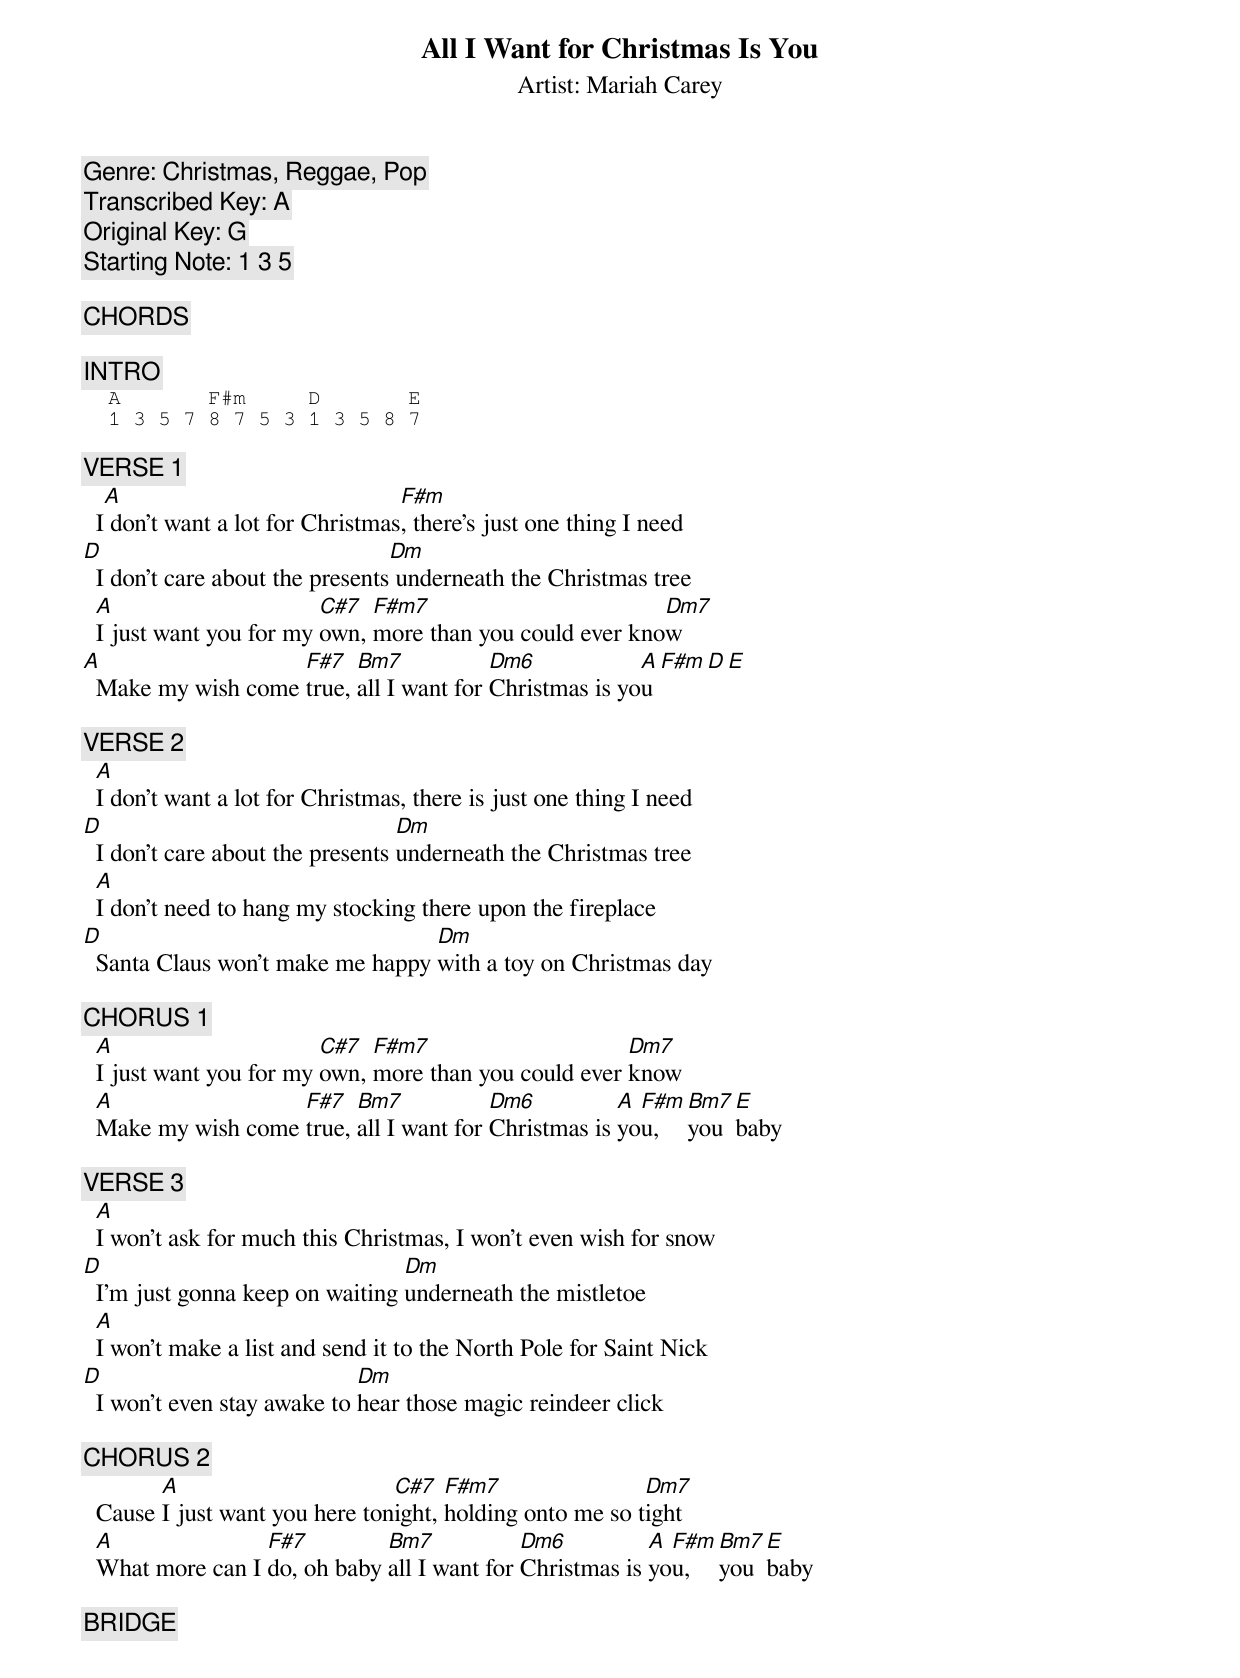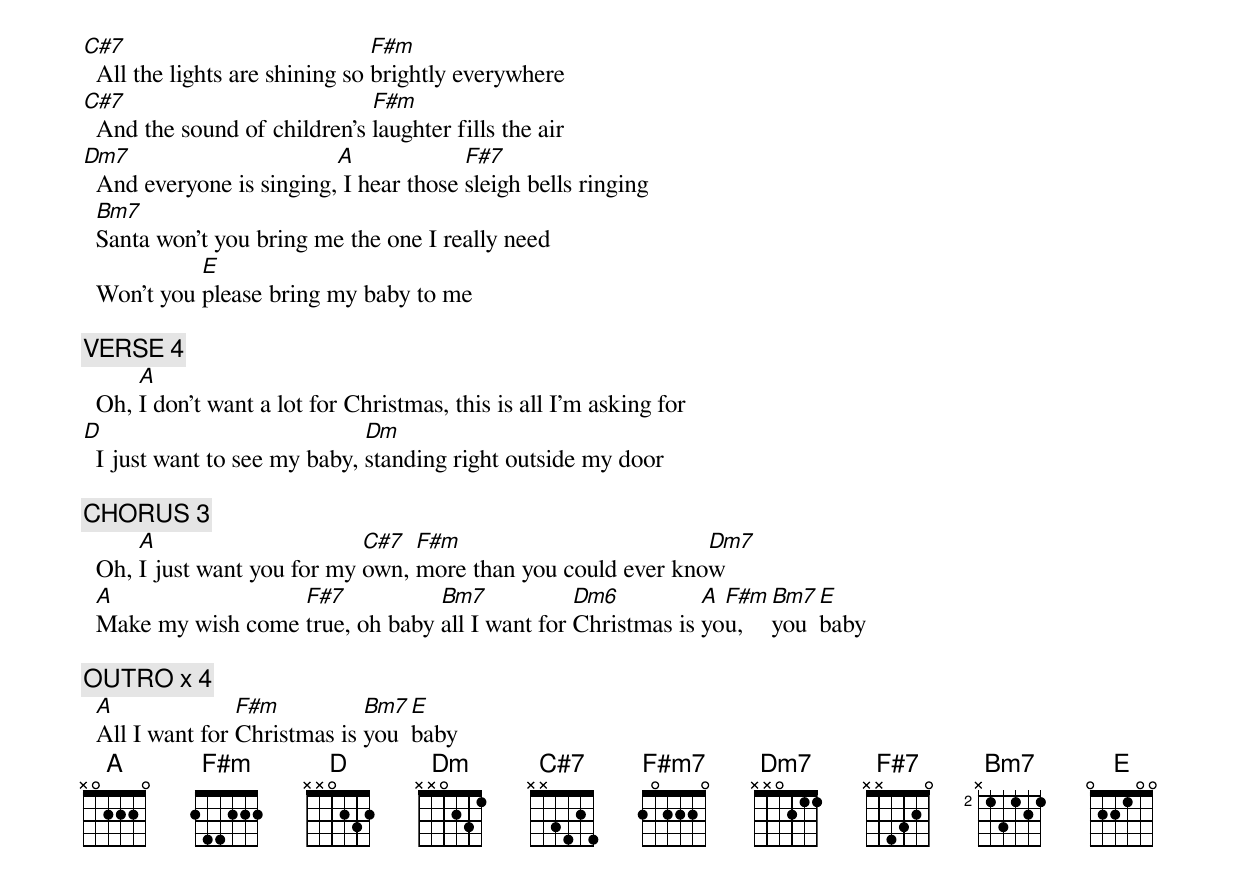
All I Want for Christmas Is You
Artist: Mariah Carey
Genre: Christmas, Reggae, Pop
Transcribed Key: A
Original Key: G
Starting Note: 1 3 5

[CHORDS]
  A    2100      Dm   2210      F#7  3424
  F#m  2120      C#7  1112      Bm7  2222
  D    2220      F#m7 2424      Dm6  2212
  E    4442      Dm7  2213

[INTRO]
  A       F#m     D       E
  1 3 5 7 8 7 5 3 1 3 5 8 7

[VERSE 1]
   A                              F#m
  I don't want a lot for Christmas, there's just one thing I need
D                                Dm
  I don't care about the presents underneath the Christmas tree
  A                      C#7  F#m7                        Dm7
  I just want you for my own, more than you could ever know
A                   F#7   Bm7            Dm6            A  F#m  D  E
  Make my wish come true, all I want for Christmas is you

[VERSE 2]
  A
  I don't want a lot for Christmas, there is just one thing I need
D                                 Dm
  I don't care about the presents underneath the Christmas tree
  A
  I don't need to hang my stocking there upon the fireplace
D                                 Dm
  Santa Claus won't make me happy with a toy on Christmas day

[CHORUS 1]
  A                      C#7  F#m7                     Dm7
  I just want you for my own, more than you could ever know
  A                 F#7   Bm7            Dm6          A F#m Bm7 E
  Make my wish come true, all I want for Christmas is you,  you baby

[VERSE 3]
  A
  I won't ask for much this Christmas, I won't even wish for snow
D                                Dm
  I'm just gonna keep on waiting underneath the mistletoe
  A
  I won't make a list and send it to the North Pole for Saint Nick
D                            Dm
  I won't even stay awake to hear those magic reindeer click

[CHORUS 2]
        A                       C#7   F#m7                Dm7
  Cause I just want you here tonight, holding onto me so tight
  A               F#7         Bm7            Dm6          A F#m Bm7 E
  What more can I do, oh baby all I want for Christmas is you,  you baby

[BRIDGE]
C#7                             F#m
  All the lights are shining so brightly everywhere
C#7                           F#m
  And the sound of children's laughter fills the air
Dm7                       A             F#7
  And everyone is singing, I hear those sleigh bells ringing
  Bm7
  Santa won't you bring me the one I really need
            E
  Won't you please bring my baby to me

[VERSE 4]
      A
  Oh, I don't want a lot for Christmas, this is all I'm asking for
D                             Dm
  I just want to see my baby, standing right outside my door

[CHORUS 3]
      A                      C#7  F#m                         Dm7
  Oh, I just want you for my own, more than you could ever know
  A                 F#7           Bm7            Dm6          A F#m Bm7 E
  Make my wish come true, oh baby all I want for Christmas is you,  you baby

[OUTRO] x 4
  A              F#m          Bm7 E
  All I want for Christmas is you baby
